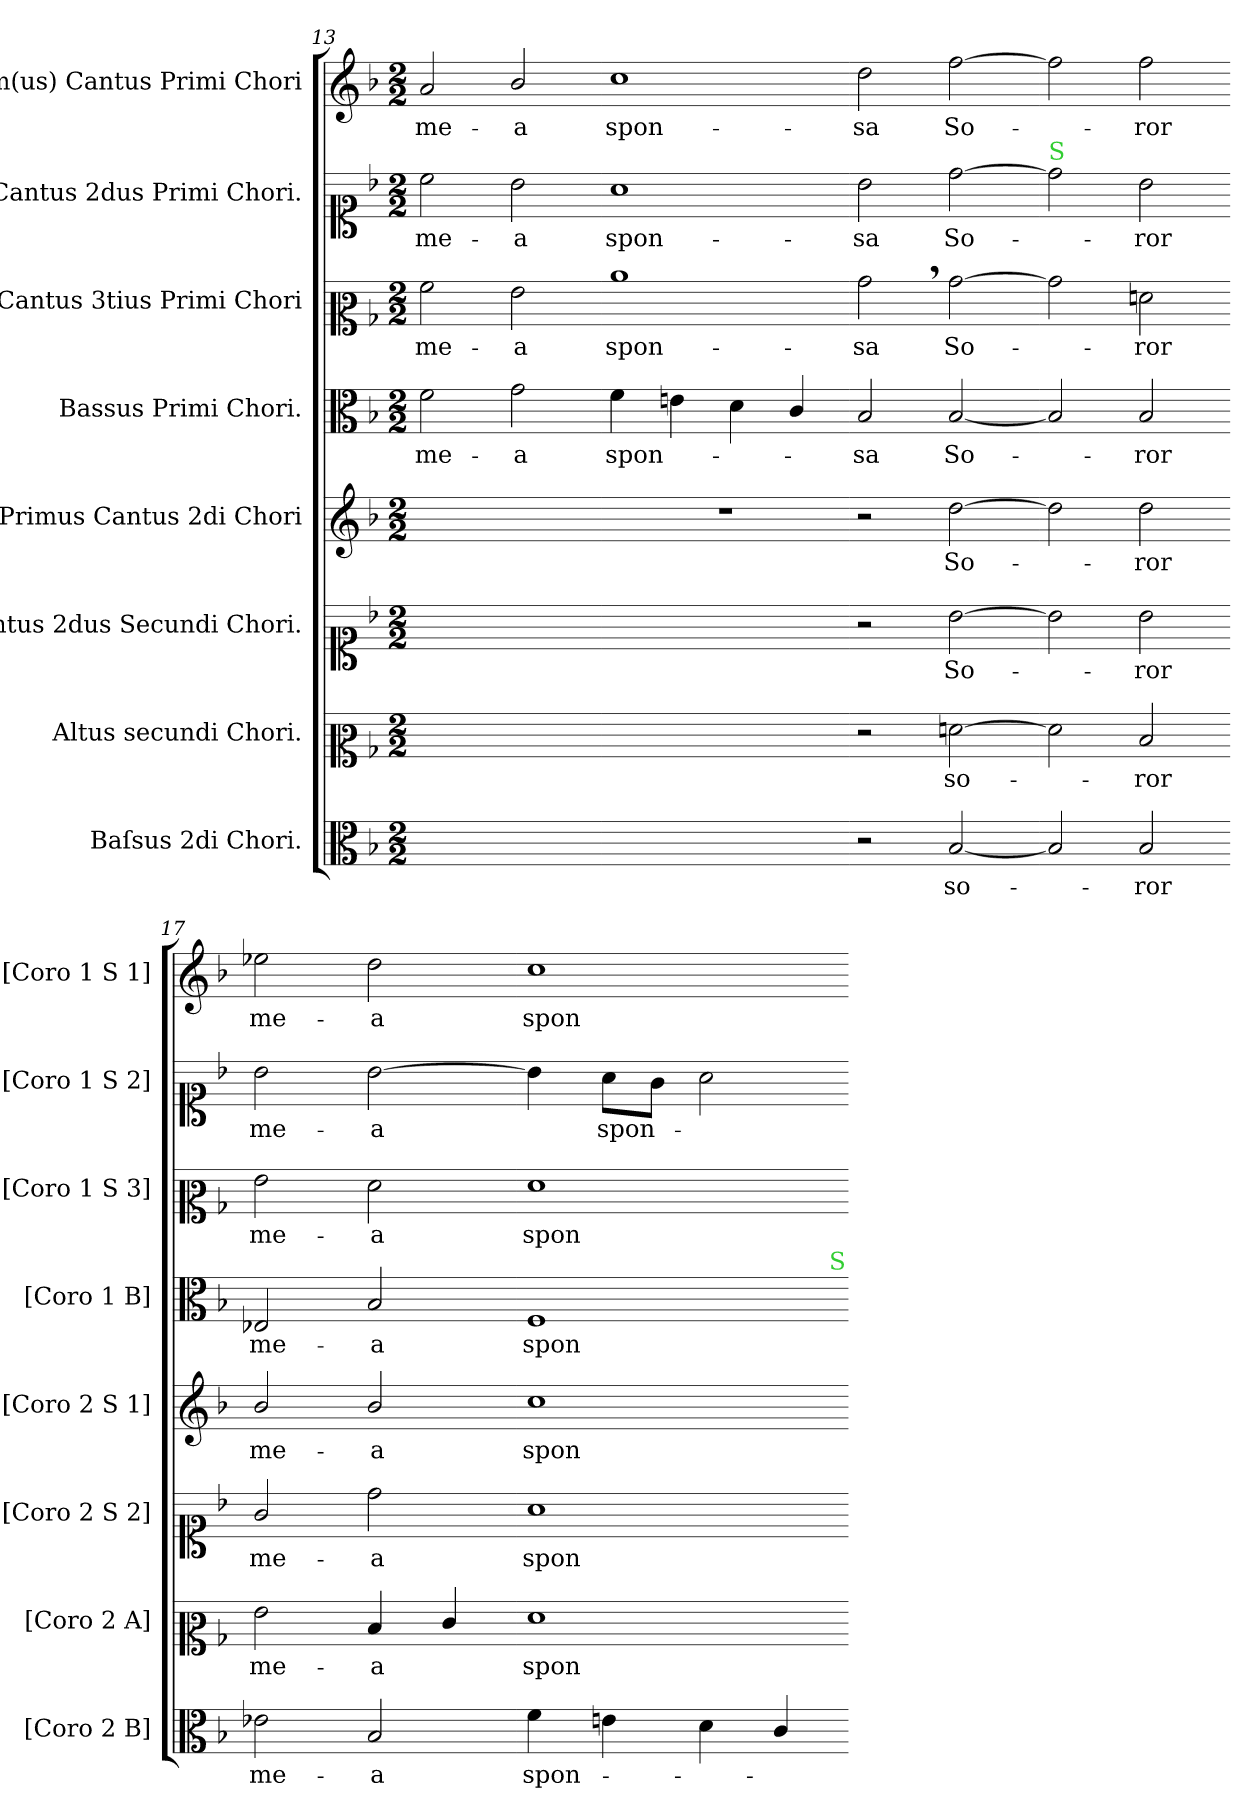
**kern	**text	**kern	**text	**kern	**text	**kern	**text	**kern	**text	**kern	**text	**kern	**text	**kern	**text
*part8	*part8	*part7	*part7	*part6	*part6	*part5	*part5	*part4	*part4	*part3	*part3	*part2	*part2	*part1	*part1
*staff8	*staff8	*staff7	*staff7	*staff6	*staff6	*staff5	*staff5	*staff4	*staff4	*staff3	*staff3	*staff2	*staff2	*staff1	*staff1
*I"Baſsus 2di Chori.	*	*I"Altus secundi Chori.	*	*I"Cantus 2dus Secundi Chori.	*	*I"Primus Cantus 2di Chori	*	*I"Bassus Primi Chori.	*	*I"Cantus 3tius Primi Chori	*	*I"Cantus 2dus Primi Chori.	*	*I"Im(us) Cantus Primi Chori	*
*I'[Coro 2 B]	*	*I'[Coro 2 A]	*	*I'[Coro 2 S 2]	*	*I'[Coro 2 S 1]	*	*I'[Coro 1 B]	*	*I'[Coro 1 S 3]	*	*I'[Coro 1 S 2]	*	*I'[Coro 1 S 1]	*
*clefC3	*	*clefC2	*	*clefC1	*	*clefG2	*	*clefC3	*	*clefC2	*	*clefC1	*	*clefG2	*
*k[b-]	*	*k[b-]	*	*k[b-]	*	*k[b-]	*	*k[b-]	*	*k[b-]	*	*k[b-]	*	*k[b-]	*
*M2/2	*	*M2/2	*	*M2/2	*	*M2/2	*	*M2/2	*	*M2/2	*	*M2/2	*	*M2/2	*
=13	=13	=13	=13	=13	=13	=13	=13	=13	=13	=13	=13	=13	=13	=13	=13
1ryy	.	1ryy	.	1ryy	.	1ryy	.	2f\	me-	2a\	me-	2cc\	me-	2a/	me-
.	.	.	.	.	.	.	.	2g\	-a	2g\	-a	2b-\	-a	2b-/	-a
=14-	=14-	=14-	=14-	=14-	=14-	=14-	=14-	=14-	=14-	=14-	=14-	=14-	=14-	=14-	=14-
1ryy	.	1ryy	.	1ryy	.	1r	.	4f\	spon-	1cc	spon-	1a	spon-	1cc	spon-
.	.	.	.	.	.	.	.	4en\	.	.	.	.	.	.	.
.	.	.	.	.	.	.	.	4d\	.	.	.	.	.	.	.
.	.	.	.	.	.	.	.	4c/	.	.	.	.	.	.	.
=15-	=15-	=15-	=15-	=15-	=15-	=15-	=15-	=15-	=15-	=15-	=15-	=15-	=15-	=15-	=15-
2r	.	2r	.	2r	.	2r	.	2B-/	-sa	2b-,>\	-sa	2b-\	-sa	2dd\	-sa
[2B-/	so-	[2fn\	so-	[2b-\	So-	[2dd\	So-	[2B-/	So-	[2b-\	So-	[2dd\	So-	[2ff\	So-
=16-	=16-	=16-	=16-	=16-	=16-	=16-	=16-	=16-	=16-	=16-	=16-	=16-	=16-	=16-	=16-
!	!	!	!	!	!	!	!	!	!	!	!	!LO:TX:a:color=limegreen:t=S	!	!	!
2B-/]	.	2f\]	.	2b-\]	.	2dd\]	.	2B-/]	.	2b-\]	.	2dd\]	.	2ff\]	.
2B-/	-ror	2d/	-ror	2b-\	-ror	2dd\	-ror	2B-/	-ror	2fn\	-ror	2b-\	-ror	2ff\	-ror
=17-	=17-	=17-	=17-	=17-	=17-	=17-	=17-	=17-	=17-	=17-	=17-	=17-	=17-	=17-	=17-
2e-X\	me-	2g\	me-	2g/	me-	2b-/	me-	2E-X/	me-	2g\	me-	2b-\	me-	2ee-X\	me-
2B-/	-a	4d/	-a	2dd\	-a	2b-/	-a	2B-/	-a	2f\	-a	[2b-\	-a	2dd\	-a
.	.	4e/	.	.	.	.	.	.	.	.	.	.	.	.	.
=18-	=18-	=18-	=18-	=18-	=18-	=18-	=18-	=18-	=18-	=18-	=18-	=18-	=18-	=18-	=18-
4f\	spon-	1f	spon-	1a	spon-	1cc	spon-	1F	spon-	1f	spon-	4b-\]	.	1cc	spon-
4en\	.	.	.	.	.	.	.	.	.	.	.	8a\L	spon-	.	.
.	.	.	.	.	.	.	.	.	.	.	.	8g\J	.	.	.
4d\	.	.	.	.	.	.	.	.	.	.	.	2a\	.	.	.
4c/	.	.	.	.	.	.	.	.	.	.	.	.	.	.	.
!	!	!	!	!	!	!	!	!LO:TX:a:color=limegreen:t=S	!	!	!	!	!	!	!
=-	=-	=-	=-	=-	=-	=-	=-	=-	=-	=-	=-	=-	=-	=-	=-
*-	*-	*-	*-	*-	*-	*-	*-	*-	*-	*-	*-	*-	*-	*-	*-
